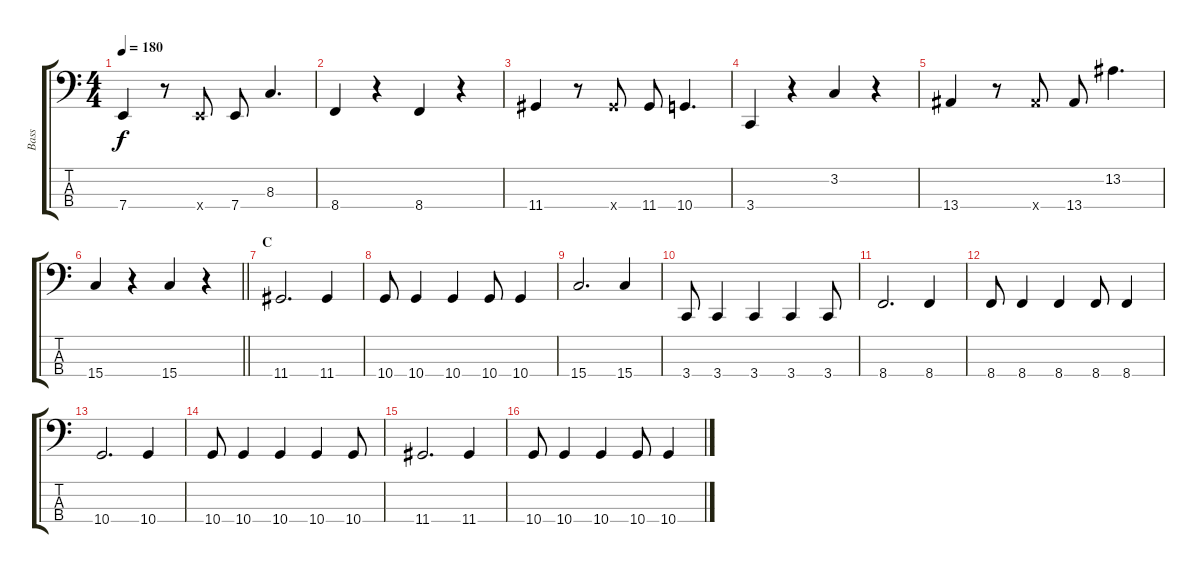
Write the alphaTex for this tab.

\track ("Bass" "Bass") {instrument electricbassfinger}
\staff {score tabs}
\tuning (D2 A1 E1 A0) {hide}
\ts (4 4)
\tempo 180
\clef f4
\ks c
7.4.4{dy f} r.8 7.4{x}.8 7.4.8 8.3.4{d} |
8.4.4 r.4 8.4.4 r.4 |
11.4.4 r.8 11.4{x}.8 11.4.8 10.4.4{d} |
3.4.4 r.4 3.2.4 r.4 |
13.4.4 r.8 13.4{x}.8 13.4.8 13.2.4{d} |
\barLineRight lightlight
15.4.4 r.4 15.4.4 r.4 |
\section ("" "C")
11.4.2{d} 11.4.4 |
10.4.8 10.4.4 10.4.4 10.4.8 10.4.4 |
15.4.2{d} 15.4.4 |
3.4.8 3.4.4 3.4.4 3.4.4 3.4.8 |
8.4.2{d} 8.4.4 |
8.4.8 8.4.4 8.4.4 8.4.8 8.4.4 |
10.4.2{d} 10.4.4 |
10.4.8 10.4.4 10.4.4 10.4.4 10.4.8 |
11.4.2{d} 11.4.4 |
10.4.8 10.4.4 10.4.4 10.4.8 10.4.4
